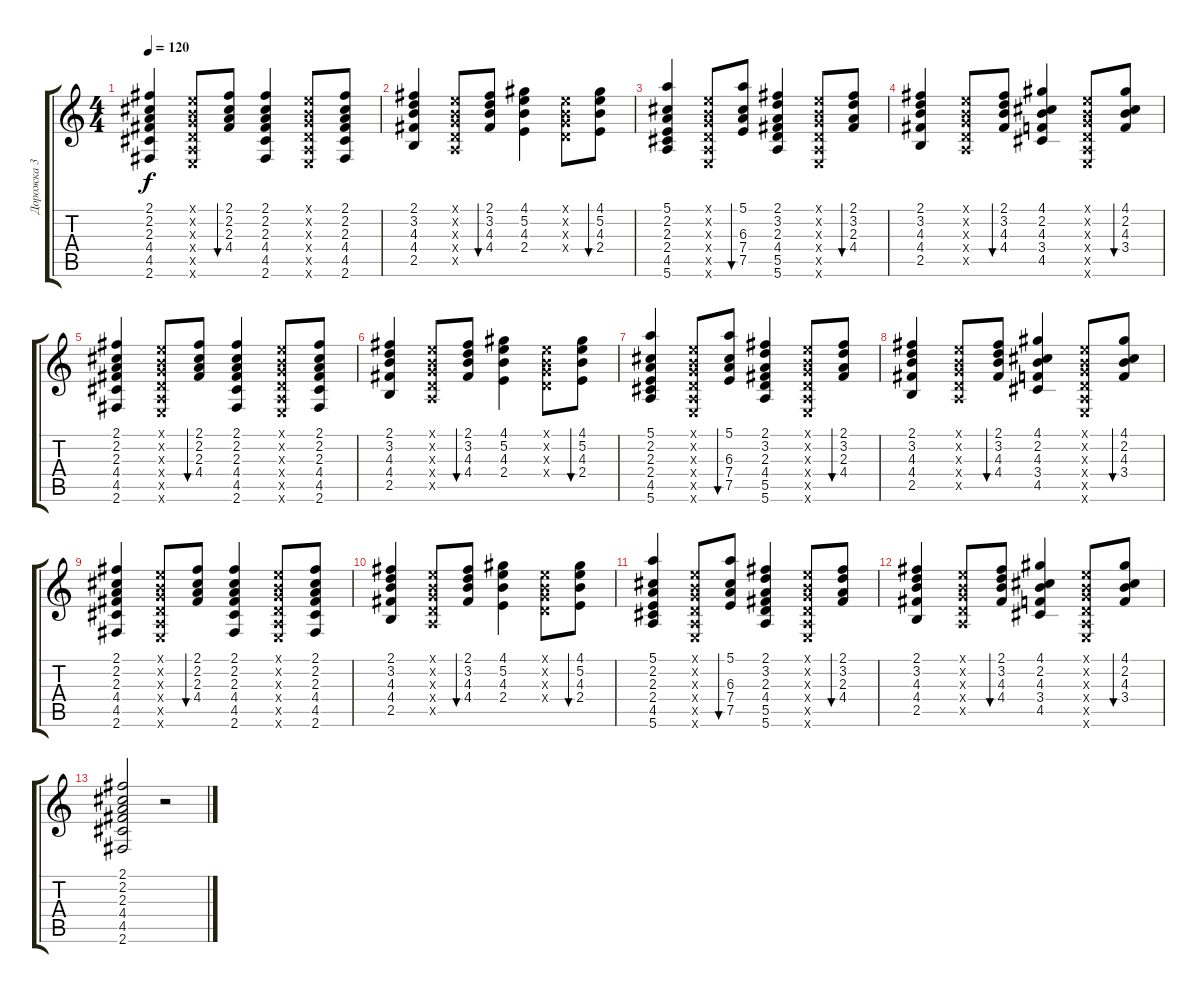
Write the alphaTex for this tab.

\track ("Дорожка 3" "Дорожка 3") {instrument acousticguitarnylon}
\staff {score tabs}
\tuning (E4 B3 G3 D3 A2 E2) {hide}
\ts (4 4)
\tempo 120
\clef g2
\ks c
(2.1 2.2 2.3 4.4 4.5 2.6).4{dy f} (0.1{x} 0.2{x} 0.3{x} 0.4{x} 0.5{x} 0.6{x}).8 (2.1 2.2 2.3 4.4).8{bu 60} (2.1 2.2 2.3 4.4 4.5 2.6).4 (0.1{x} 0.2{x} 0.3{x} 0.4{x} 0.5{x} 0.6{x}).8 (2.1 2.2 2.3 4.4 4.5 2.6).8 |
(2.1 3.2 4.3 4.4 2.5).4 (0.1{x} 0.2{x} 0.3{x} 0.4{x} 0.5{x}).8 (2.1 3.2 4.3 4.4).8{bu 60} (4.1 5.2 4.3 2.4).4 (0.1{x} 0.2{x} 0.3{x} 0.4{x}).8 (4.1 5.2 4.3 2.4).8{bu 60} |
(5.1 2.2 2.3 2.4 4.5 5.6).4 (0.1{x} 0.2{x} 0.3{x} 0.4{x} 0.5{x} 0.6{x}).8 (5.1 6.3 7.4 7.5).8{bu 60} (2.1 3.2 2.3 4.4 5.5 5.6).4 (0.1{x} 0.2{x} 0.3{x} 0.4{x} 0.5{x} 0.6{x}).8 (2.1 3.2 2.3 4.4).8{bu 60} |
(2.1 3.2 4.3 4.4 2.5).4 (0.1{x} 0.2{x} 0.3{x} 0.4{x} 0.5{x}).8 (2.1 3.2 4.3 4.4).8{bu 60} (4.1 2.2 4.3 3.4 4.5).4 (0.1{x} 0.2{x} 0.3{x} 0.4{x} 0.5{x} 0.6{x}).8 (4.1 2.2 4.3 3.4).8{bu 60} |
(2.1 2.2 2.3 4.4 4.5 2.6).4 (0.1{x} 0.2{x} 0.3{x} 0.4{x} 0.5{x} 0.6{x}).8 (2.1 2.2 2.3 4.4).8{bu 60} (2.1 2.2 2.3 4.4 4.5 2.6).4 (0.1{x} 0.2{x} 0.3{x} 0.4{x} 0.5{x} 0.6{x}).8 (2.1 2.2 2.3 4.4 4.5 2.6).8 |
(2.1 3.2 4.3 4.4 2.5).4 (0.1{x} 0.2{x} 0.3{x} 0.4{x} 0.5{x}).8 (2.1 3.2 4.3 4.4).8{bu 60} (4.1 5.2 4.3 2.4).4 (0.1{x} 0.2{x} 0.3{x} 0.4{x}).8 (4.1 5.2 4.3 2.4).8{bu 60} |
(5.1 2.2 2.3 2.4 4.5 5.6).4 (0.1{x} 0.2{x} 0.3{x} 0.4{x} 0.5{x} 0.6{x}).8 (5.1 6.3 7.4 7.5).8{bu 60} (2.1 3.2 2.3 4.4 5.5 5.6).4 (0.1{x} 0.2{x} 0.3{x} 0.4{x} 0.5{x} 0.6{x}).8 (2.1 3.2 2.3 4.4).8{bu 60} |
(2.1 3.2 4.3 4.4 2.5).4 (0.1{x} 0.2{x} 0.3{x} 0.4{x} 0.5{x}).8 (2.1 3.2 4.3 4.4).8{bu 60} (4.1 2.2 4.3 3.4 4.5).4 (0.1{x} 0.2{x} 0.3{x} 0.4{x} 0.5{x} 0.6{x}).8 (4.1 2.2 4.3 3.4).8{bu 60} |
(2.1 2.2 2.3 4.4 4.5 2.6).4 (0.1{x} 0.2{x} 0.3{x} 0.4{x} 0.5{x} 0.6{x}).8 (2.1 2.2 2.3 4.4).8{bu 60} (2.1 2.2 2.3 4.4 4.5 2.6).4 (0.1{x} 0.2{x} 0.3{x} 0.4{x} 0.5{x} 0.6{x}).8 (2.1 2.2 2.3 4.4 4.5 2.6).8 |
(2.1 3.2 4.3 4.4 2.5).4 (0.1{x} 0.2{x} 0.3{x} 0.4{x} 0.5{x}).8 (2.1 3.2 4.3 4.4).8{bu 60} (4.1 5.2 4.3 2.4).4 (0.1{x} 0.2{x} 0.3{x} 0.4{x}).8 (4.1 5.2 4.3 2.4).8{bu 60} |
(5.1 2.2 2.3 2.4 4.5 5.6).4 (0.1{x} 0.2{x} 0.3{x} 0.4{x} 0.5{x} 0.6{x}).8 (5.1 6.3 7.4 7.5).8{bu 60} (2.1 3.2 2.3 4.4 5.5 5.6).4 (0.1{x} 0.2{x} 0.3{x} 0.4{x} 0.5{x} 0.6{x}).8 (2.1 3.2 2.3 4.4).8{bu 60} |
(2.1 3.2 4.3 4.4 2.5).4 (0.1{x} 0.2{x} 0.3{x} 0.4{x} 0.5{x}).8 (2.1 3.2 4.3 4.4).8{bu 60} (4.1 2.2 4.3 3.4 4.5).4 (0.1{x} 0.2{x} 0.3{x} 0.4{x} 0.5{x} 0.6{x}).8 (4.1 2.2 4.3 3.4).8{bu 60} |
(2.1 2.2 2.3 4.4 4.5 2.6).2 r.2
